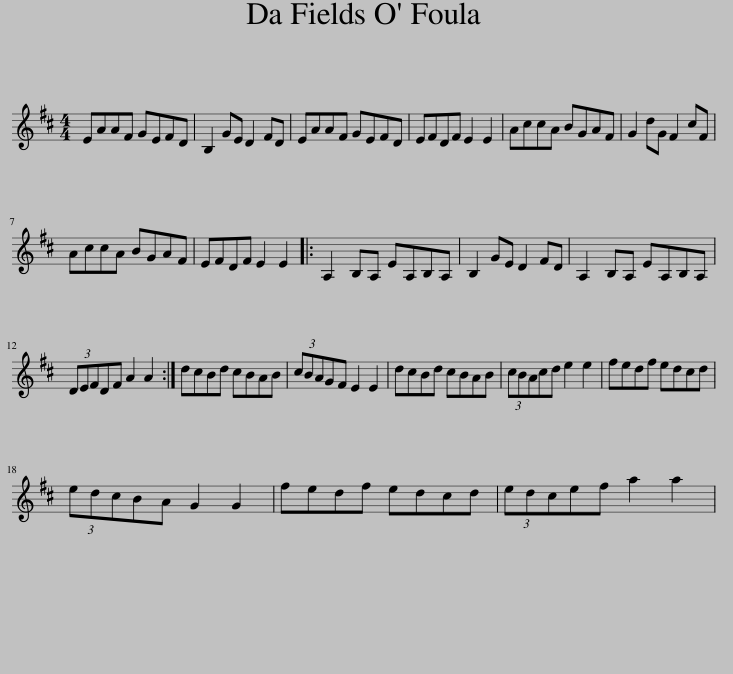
X:1
L:1/8
M:4/4
I:linebreak $
K:D
V:1 treble
V:1
 EAAF GEFD | B,2 GE D2 FD | EAAF GEFD | EFDF E2 E2 | AccA BGAF | %5
 G2 dG F2 cF |$ AccA BGAF | EFDF E2 E2 |: A,2 B,A, EA,B,A, | B,2 GE D2 FD | %10
 A,2 B,A, EA,B,A, |$ (3DEFDF A2 A2 :| dcBd cBAB | (3cBAGF E2 E2 | dcBd cBAB | %15
 (3cBAcd e2 e2 | fedf edcd |$ (3edcBA G2 G2 | fedf edcd | (3edcef a2 a2 | %20
